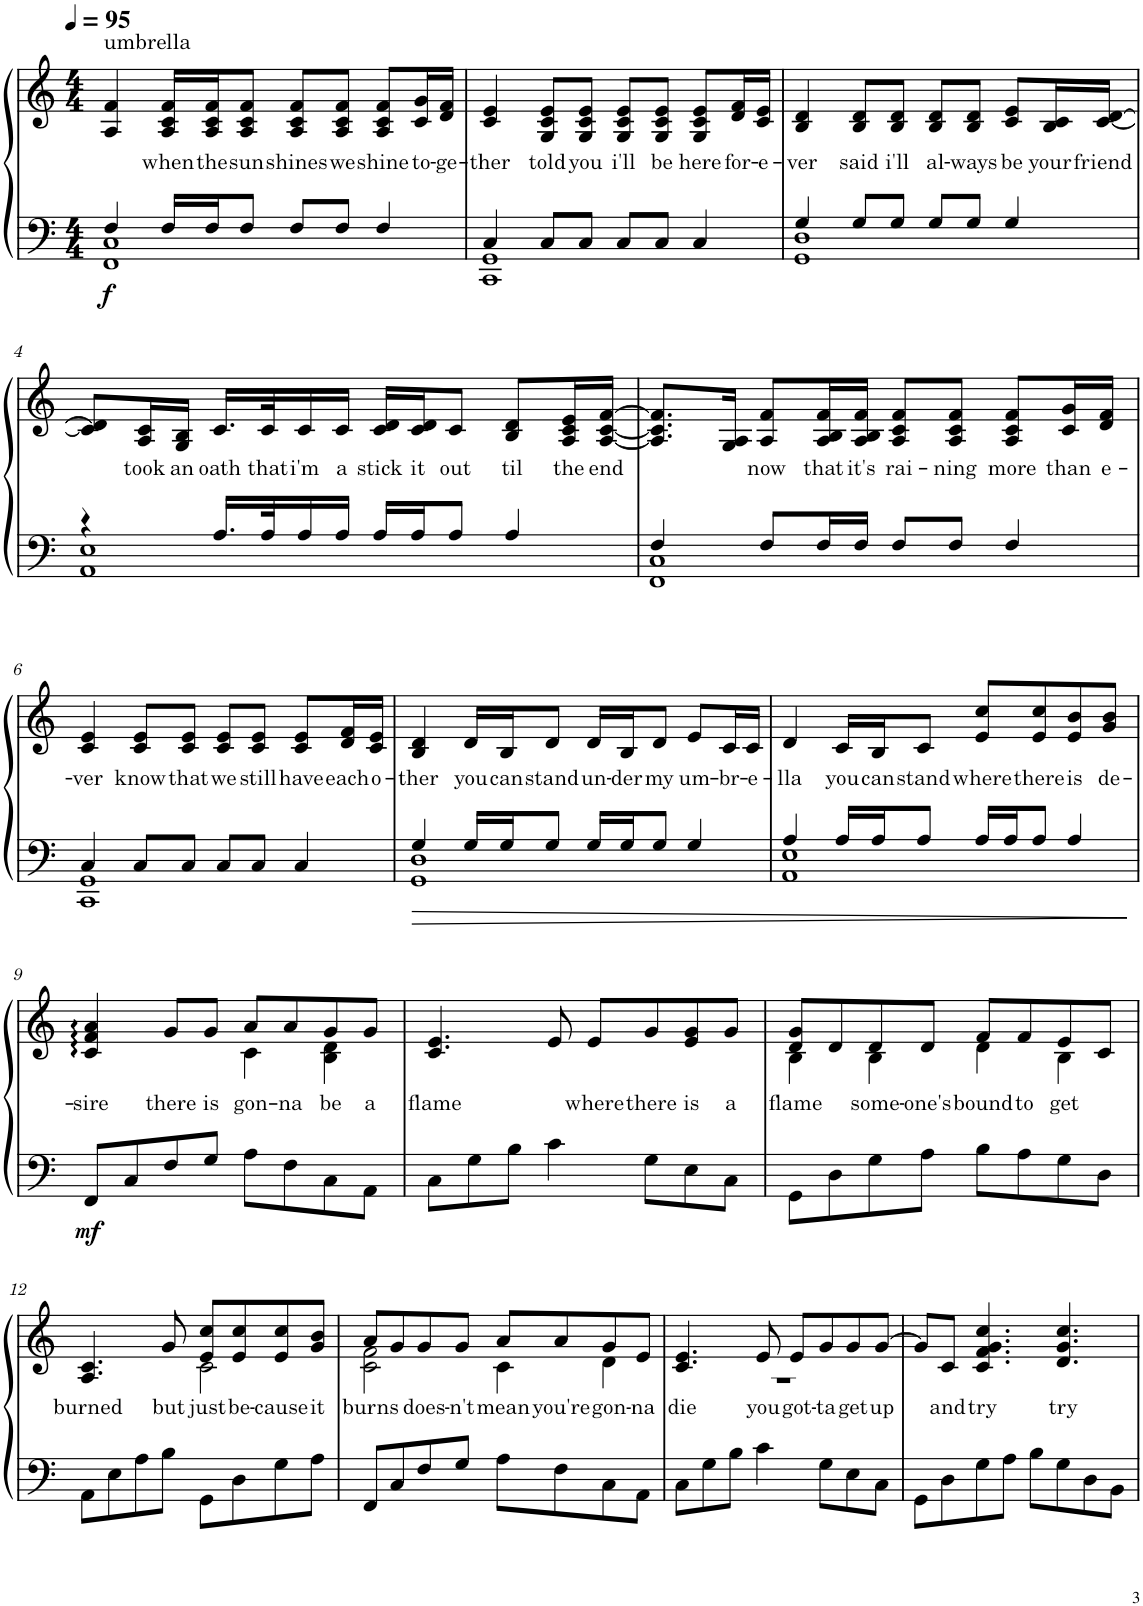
**kern	**kern	**text	**dynam
*part1	*part1	*part1	*part1
*staff2	*staff1	*staff1	*staff1/2
*I"Piano	*	*	*
*I'Pno.	*	*	*
*clefF4	*clefG2	*	*
*k[]	*k[]	*	*
*M4/4	*M4/4	*	*
*MM95	*MM95	*	*
=1	=1	=1	=1
*^	*	*	*
!	!	!LO:TX:a:t=umbrella	!	!
!	!	!	!	!LO:DY:b=2
4F/	1FF 1C	4A/ 4f/	.	f
!	!	!	!LO:LY:b	!
16F/LL	.	16A/ 16c/ 16f/LL	when	.
!	!	!	!LO:LY:b	!
16F/J	.	16A/ 16c/ 16f/J	the	.
!	!	!	!LO:LY:b	!
8F/J	.	8A/ 8c/ 8f/J	sun	.
!	!	!	!LO:LY:b	!
8F/L	.	8A/ 8c/ 8f/L	shines	.
!	!	!	!LO:LY:b	!
8F/J	.	8A/ 8c/ 8f/J	we	.
!	!	!	!LO:LY:b	!
4F/	.	8A/ 8c/ 8f/L	shine	.
!	!	!	!LO:LY:b	!
.	.	16c/ 16g/L	to-	.
!	!	!	!LO:LY:b	!
.	.	16d/ 16f/JJ	-ge-	.
=2	=2	=2	=2	=2
!	!	!	!LO:LY:b	!
4C/	1CC 1GG	4c/ 4e/	-ther	.
!	!	!	!LO:LY:b	!
8C/L	.	8G/ 8c/ 8e/L	told	.
!	!	!	!LO:LY:b	!
8C/J	.	8G/ 8c/ 8e/J	you	.
!	!	!	!LO:LY:b	!
8C/L	.	8G/ 8c/ 8e/L	i'll	.
!	!	!	!LO:LY:b	!
8C/J	.	8G/ 8c/ 8e/J	be	.
!	!	!	!LO:LY:b	!
4C/	.	8G/ 8c/ 8e/L	here	.
!	!	!	!LO:LY:b	!
.	.	16d/ 16f/L	for-	.
!	!	!	!LO:LY:b	!
.	.	16c/ 16e/JJ	-e-	.
=3	=3	=3	=3	=3
!	!	!	!LO:LY:b	!
4G/	1GG 1D	4B/ 4d/	-ver	.
!	!	!	!LO:LY:b	!
8G/L	.	8B/ 8d/L	said	.
!	!	!	!LO:LY:b	!
8G/J	.	8B/ 8d/J	i'll	.
!	!	!	!LO:LY:b	!
8G/L	.	8B/ 8d/L	al-	.
!	!	!	!LO:LY:b	!
8G/J	.	8B/ 8d/J	-ways	.
!	!	!	!LO:LY:b	!
4G/	.	8c/ 8e/L	be	.
!	!	!	!LO:LY:b	!
.	.	16B/ 16c/L	your	.
!	!	!	!LO:LY:b	!
.	.	[16c/ [16d/JJ	friend	.
!!LO:LB:g=z
=4	=4	=4	=4	=4
4r	1AA 1E	8c/] 8d/]L	.	.
!	!	!	!LO:LY:b	!
.	.	16A/ 16c/L	took	.
!	!	!	!LO:LY:b	!
.	.	16G/ 16B/JJ	an	.
!	!	!	!LO:LY:b	!
16.A/LL	.	16.c/LL	oath	.
!	!	!	!LO:LY:b	!
32A/K	.	32c/K	that	.
!	!	!	!LO:LY:b	!
16A/	.	16c/	i'm	.
!	!	!	!LO:LY:b	!
16A/JJ	.	16c/JJ	a	.
!	!	!	!LO:LY:b	!
16A/LL	.	16c/ 16d/LL	stick	.
!	!	!	!LO:LY:b	!
16A/J	.	16c/ 16d/J	it	.
!	!	!	!LO:LY:b	!
8A/J	.	8c/J	out	.
!	!	!	!LO:LY:b	!
4A/	.	8B/ 8d/L	til	.
!	!	!	!LO:LY:b	!
.	.	16A/ 16c/ 16e/L	the	.
!	!	!	!LO:LY:b	!
.	.	[16A/ [16c/ [16f/JJ	end	.
=5	=5	=5	=5	=5
4F/	1FF 1C	8.A/] 8.c/] 8.f/]L	.	.
.	.	16G/ 16A/Jk	.	.
!	!	!	!LO:LY:b	!
8F/L	.	8A/ 8f/L	now	.
!	!	!	!LO:LY:b	!
16F/L	.	16A/ 16B/ 16f/L	that	.
!	!	!	!LO:LY:b	!
16F/JJ	.	16A/ 16B/ 16f/JJ	it's	.
!	!	!	!LO:LY:b	!
8F/L	.	8A/ 8c/ 8f/L	rai-	.
!	!	!	!LO:LY:b	!
8F/J	.	8A/ 8c/ 8f/J	-ning	.
!	!	!	!LO:LY:b	!
4F/	.	8A/ 8c/ 8f/L	more	.
!	!	!	!LO:LY:b	!
.	.	16c/ 16g/L	than	.
!	!	!	!LO:LY:b	!
.	.	16d/ 16f/JJ	e-	.
!!LO:LB:g=z
=6	=6	=6	=6	=6
!	!	!	!LO:LY:b	!
4C/	1CC 1GG	4c/ 4e/	-ver	.
!	!	!	!LO:LY:b	!
8C/L	.	8c/ 8e/L	know	.
!	!	!	!LO:LY:b	!
8C/J	.	8c/ 8e/J	that	.
!	!	!	!LO:LY:b	!
8C/L	.	8c/ 8e/L	we	.
!	!	!	!LO:LY:b	!
8C/J	.	8c/ 8e/J	still	.
!	!	!	!LO:LY:b	!
4C/	.	8c/ 8e/L	have	.
!	!	!	!LO:LY:b	!
.	.	16d/ 16f/L	each	.
!	!	!	!LO:LY:b	!
.	.	16c/ 16e/JJ	o-	.
=7	=7	=7	=7	=7
!	!	!	!LO:LY:b	!
4G/	1GG 1D	4B/ 4d/	-ther	.
!	!	!	!LO:LY:b	!
16G/LL	.	16d/LL	you	.
!	!	!	!LO:LY:b	!
16G/J	.	16B/J	can	.
!	!	!	!LO:LY:b	!
8G/J	.	8d/J	stand	.
!	!	!	!LO:LY:b	!
16G/LL	.	16d/LL	un-	.
!	!	!	!LO:LY:b	!
16G/J	.	16B/J	-der	.
!	!	!	!LO:LY:b	!
8G/J	.	8d/J	my	.
!	!	!	!LO:LY:b	!
4G/	.	8e/L	um-	.
!	!	!	!LO:LY:b	!
.	.	16c/L	-br-	.
!	!	!	!LO:LY:b	!
.	.	16c/JJ	-e-	.
=8	=8	=8	=8	=8
!	!	!	!LO:LY:b	!
4A/	1AA 1E	4d/	-lla	.
!	!	!	!LO:LY:b	!
16A/LL	.	16c/LL	you	.
!	!	!	!LO:LY:b	!
16A/J	.	16B/J	can	.
!	!	!	!LO:LY:b	!
8A/J	.	8c/J	stand	.
!	!	!	!LO:LY:b	!
16A/LL	.	8e/ 8cc/L	where	.
16A/J	.	.	.	.
!	!	!	!LO:LY:b	!
8A/J	.	8e/ 8cc/	there	.
!	!	!	!LO:LY:b	!
4A/	.	8e/ 8b/	is	.
!	!	!	!LO:LY:b	!
.	.	8g/ 8b/J	de-	.
*v	*v	*	*	*
!!LO:LB:g=z
=9	=9	=9	=9
!	!	!LO:LY:b	!LO:DY:b=2
*	*^	*	*
8FF/L	4c/ 4f/ 4a/	2ryy	-sire	mf
8C/	.	.	.	.
!	!	!	!LO:LY:b	!
8F/	8g/L	.	there	.
!	!	!	!LO:LY:b	!
8G/J	8g/J	.	is	.
!	!	!	!LO:LY:b	!
8A\L	8a/L	4c\	gon-	.
!	!	!	!LO:LY:b	!
8F\	8a/	.	-na	.
!	!	!	!LO:LY:b	!
8C\	8g/	4B\ 4d\	be	.
!	!	!	!LO:LY:b	!
8AA\J	8g/J	.	a	.
*	*v	*v	*	*
=10	=10	=10	=10
!	!	!LO:LY:b	!
8C\L	4.c/ 4.e/	flame	.
8G\	.	.	.
8B\J	.	.	.
4c\	8e/	.	.
!	!	!LO:LY:b	!
.	8e/L	where	.
!	!	!LO:LY:b	!
8G\L	8g/	there	.
!	!	!LO:LY:b	!
8E\	8e/ 8g/	is	.
!	!	!LO:LY:b	!
8C\J	8g/J	a	.
=11	=11	=11	=11
!	!	!LO:LY:b	!
*	*^	*	*
8GG\L	8d/ 8g/L	4B\	flame	.
8D\	8d/	.	.	.
!	!	!	!LO:LY:b	!
8G\	8d/	4B\	some-	.
!	!	!	!LO:LY:b	!
8A\J	8d/J	.	-one's	.
!	!	!	!LO:LY:b	!
8B\L	8f/L	4d\	bound	.
!	!	!	!LO:LY:b	!
8A\	8f/	.	to	.
!	!	!	!LO:LY:b	!
8G\	8e/	4B\	get	.
8D\J	8c/J	.	.	.
!!LO:LB:g=z	!!
=12	=12	=12	=12	=12
!	!	!	!LO:LY:b	!
8AA\L	4.A/ 4.c/	2ryy	burned	.
8E\	.	.	.	.
8A\	.	.	.	.
!	!	!	!LO:LY:b	!
8B\J	8g/	.	but	.
!	!	!	!LO:LY:b	!
8GG\L	8e/ 8cc/L	2c\	just	.
!	!	!	!LO:LY:b	!
8D\	8e/ 8cc/	.	be-	.
!	!	!	!LO:LY:b	!
8G\	8e/ 8cc/	.	-cause	.
!	!	!	!LO:LY:b	!
8A\J	8g/ 8b/J	.	it	.
=13	=13	=13	=13	=13
!	!	!	!LO:LY:b	!
8FF/L	8a/L	2c\ 2f\	burns	.
8C/	8g/	.	.	.
!	!	!	!LO:LY:b	!
8F/	8g/	.	does-	.
!	!	!	!LO:LY:b	!
8G/J	8g/J	.	-n't	.
!	!	!	!LO:LY:b	!
8A\L	8a/L	4c\	mean	.
!	!	!	!LO:LY:b	!
8F\	8a/	.	you're	.
!	!	!	!LO:LY:b	!
8C\	8g/	4d\	gon-	.
!	!	!	!LO:LY:b	!
8AA\J	8e/J	.	-na	.
=14	=14	=14	=14	=14
!	!	!	!LO:LY:b	!
8C\L	4.c/ 4.e/	1r	die	.
8G\	.	.	.	.
8B\J	.	.	.	.
!	!	!	!LO:LY:b	!
4c\	8e/	.	you	.
!	!	!	!LO:LY:b	!
.	8e/L	.	got-	.
!	!	!	!LO:LY:b	!
8G\L	8g/	.	-ta	.
!	!	!	!LO:LY:b	!
8E\	8g/	.	get	.
!	!	!	!LO:LY:b	!
8C\J	[8g/J	.	up	.
*	*v	*v	*	*
=15	=15	=15	=15
8GG\L	8g/L]	.	.
!	!	!LO:LY:b	!
8D\	8c/J	and	.
!	!	!LO:LY:b	!
8G\	4.c/ 4.f/ 4.g/ 4.cc/	try	.
8A\J	.	.	.
8B\L	.	.	.
!	!	!LO:LY:b	!
8G\	4.d/ 4.g/ 4.cc/	try	.
8D\	.	.	.
8BB\J	.	.	.
=	=	=	=
*-	*-	*-	*-
